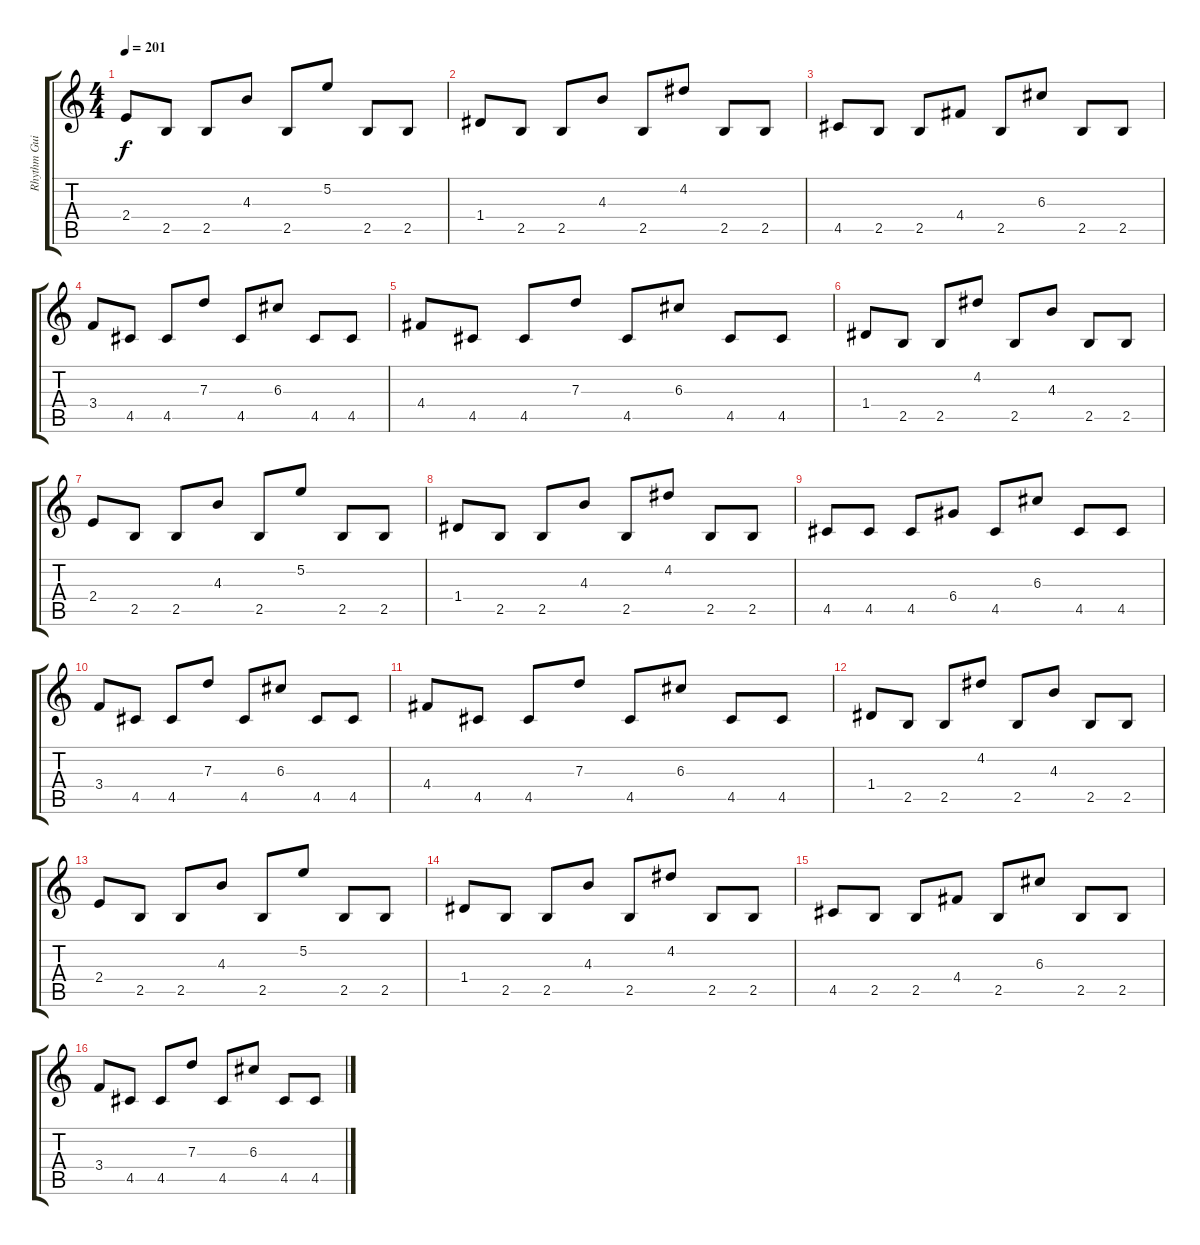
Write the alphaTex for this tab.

\track ("Rhythm Guitar" "Rhythm Gui") {instrument distortionguitar}
\staff {score tabs}
\tuning (E4 B3 G3 D3 A2 E2) {hide}
\ts (4 4)
\tempo 201
\clef g2
\ks c
2.4.8{dy f} 2.5.8 2.5.8 4.3.8 2.5.8 5.2.8 2.5.8 2.5.8 |
1.4.8 2.5.8 2.5.8 4.3.8 2.5.8 4.2.8 2.5.8 2.5.8 |
4.5.8 2.5.8 2.5.8 4.4.8 2.5.8 6.3.8 2.5.8 2.5.8 |
3.4.8 4.5.8 4.5.8 7.3.8 4.5.8 6.3.8 4.5.8 4.5.8 |
4.4.8 4.5.8 4.5.8 7.3.8 4.5.8 6.3.8 4.5.8 4.5.8 |
1.4.8 2.5.8 2.5.8 4.2.8 2.5.8 4.3.8 2.5.8 2.5.8 |
2.4.8 2.5.8 2.5.8 4.3.8 2.5.8 5.2.8 2.5.8 2.5.8 |
1.4.8 2.5.8 2.5.8 4.3.8 2.5.8 4.2.8 2.5.8 2.5.8 |
4.5.8 4.5.8 4.5.8 6.4.8 4.5.8 6.3.8 4.5.8 4.5.8 |
3.4.8 4.5.8 4.5.8 7.3.8 4.5.8 6.3.8 4.5.8 4.5.8 |
4.4.8 4.5.8 4.5.8 7.3.8 4.5.8 6.3.8 4.5.8 4.5.8 |
1.4.8 2.5.8 2.5.8 4.2.8 2.5.8 4.3.8 2.5.8 2.5.8 |
2.4.8 2.5.8 2.5.8 4.3.8 2.5.8 5.2.8 2.5.8 2.5.8 |
1.4.8 2.5.8 2.5.8 4.3.8 2.5.8 4.2.8 2.5.8 2.5.8 |
4.5.8 2.5.8 2.5.8 4.4.8 2.5.8 6.3.8 2.5.8 2.5.8 |
3.4.8 4.5.8 4.5.8 7.3.8 4.5.8 6.3.8 4.5.8 4.5.8
